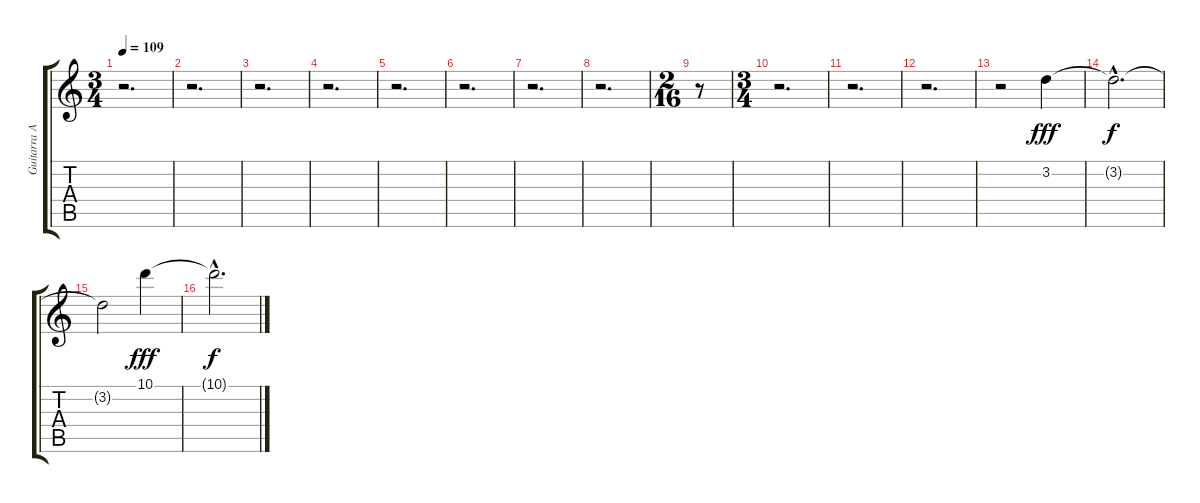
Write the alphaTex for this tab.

\track ("Guitarra Aux. " "Guitarra A") {instrument distortionguitar}
\staff {score tabs}
\tuning (E4 B3 G3 D3 A2 E2) {hide}
\ts (3 4)
\tempo 109
\clef g2
\ks c
r.2{d dy f} |
r.2{d} |
r.2{d} |
r.2{d} |
r.2{d} |
r.2{d} |
r.2{d} |
r.2{d} |
\ts (2 16)
r.8 |
\ts (3 4)
r.2{d} |
r.2{d} |
r.2{d} |
r.2 3.2.4{dy fff volume 0 instrument overdrivenguitar} |
3.2{hac t}.2{d dy f} |
3.2{t}.2 10.1.4{dy fff volume 12} |
10.1{hac t}.2{d dy f}
